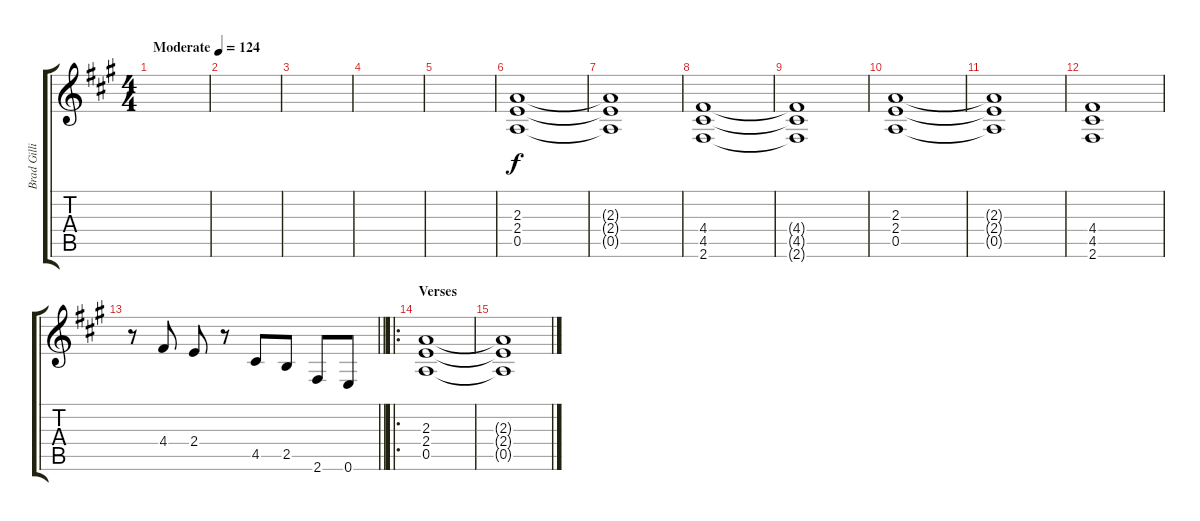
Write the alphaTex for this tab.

\track ("Brad Gillis" "Brad Gilli") {instrument distortionguitar}
\staff {score tabs}
\tuning (E4 B3 G3 D3 A2 E2) {hide}
\ts (4 4)
\tempo (124 "Moderate")
\clef g2
\ks a
|
|
|
|
|
(2.3 2.4 0.5).1 |
(2.3{t} 2.4{t} 0.5{t}).1 |
(4.4 4.5 2.6).1 |
(4.4{t} 4.5{t} 2.6{t}).1 |
(2.3 2.4 0.5).1 |
(2.3{t} 2.4{t} 0.5{t}).1 |
(4.4 4.5 2.6).1 |
\barLineRight lightlight
r.8 4.4.8 2.4.8 r.8 4.5.8 2.5.8 2.6.8 0.6.8 |
\ro
\section ("" "Verses")
(2.3 2.4 0.5).1 |
(2.3{t} 2.4{t} 0.5{t}).1{volume 0}
